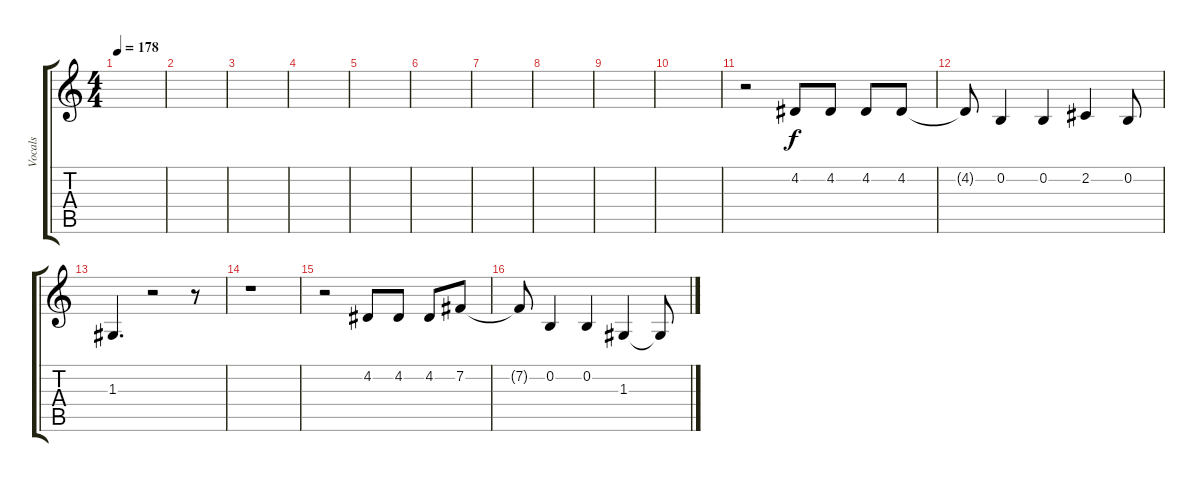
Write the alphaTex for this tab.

\track ("Vocals" "Vocals") {instrument lead1square}
\staff {score tabs}
\tuning (E4 B3 G3 D3 A2 E2) {hide}
\ts (4 4)
\tempo 178
\clef g2
\ks c
|
|
|
|
|
|
|
|
|
|
r.2 4.2.8 4.2.8 4.2.8 4.2.8 |
4.2{t}.8 0.2.4 0.2.4 2.2.4 0.2.8 |
1.3.4{d} r.2 r.8 |
r.1 |
r.2 4.2.8 4.2.8 4.2.8 7.2.8 |
7.2{t}.8 0.2.4 0.2.4 1.3.4 1.3{t}.8
